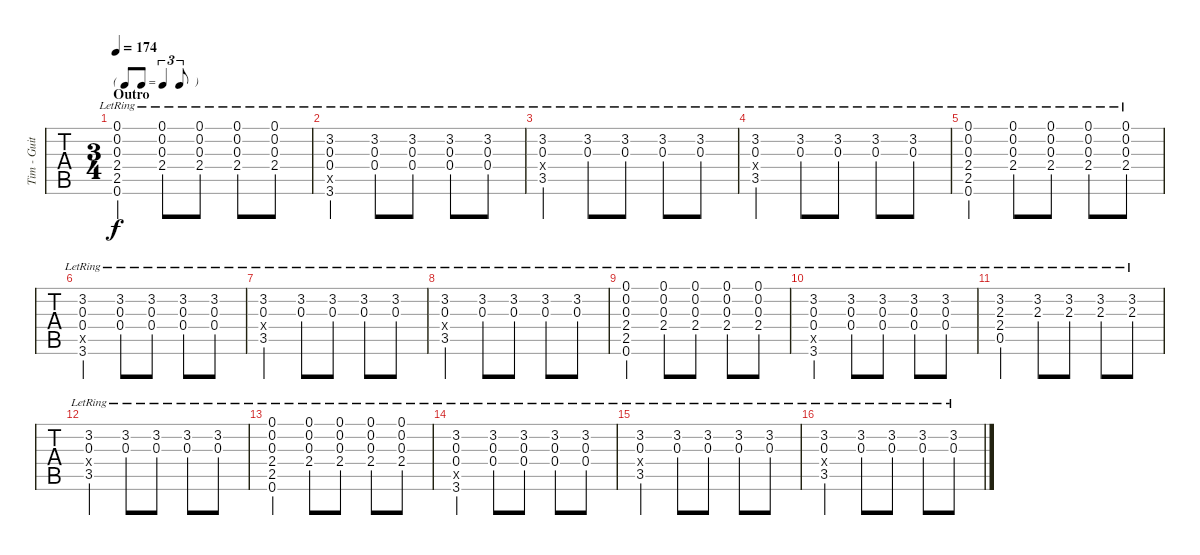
\track ("Tim - Guitar One" "Tim - Guit") {instrument acousticguitarsteel}
\staff {tabs}
\tuning (Eb4 Bb3 Gb3 Db3 Ab2 Eb2) {hide}
\ts (3 4)
\tf triplet8th
\section ("" "Outro")
\tempo 174
\clef g2
\ks ebminor
(0.1{lr} 0.2{lr} 0.3{lr} 2.4{lr} 2.5{lr} 0.6{lr}).4{dy f} (0.1{lr} 0.2{lr} 0.3{lr} 2.4{lr}).8 (0.1{lr} 0.2{lr} 0.3{lr} 2.4{lr}).8 (0.1{lr} 0.2{lr} 0.3{lr} 2.4{lr}).8 (0.1{lr} 0.2{lr} 0.3{lr} 2.4{lr}).8 |
(3.2{lr} 0.3{lr} 0.4{lr} 0.5{x} 3.6{lr}).4 (3.2{lr} 0.3{lr} 0.4{lr}).8 (3.2{lr} 0.3{lr} 0.4{lr}).8 (3.2{lr} 0.3{lr} 0.4{lr}).8 (3.2{lr} 0.3{lr} 0.4{lr}).8 |
(3.2{lr} 0.3{lr} 0.4{x} 3.5{lr}).4 (3.2{lr} 0.3{lr}).8 (3.2{lr} 0.3{lr}).8 (3.2{lr} 0.3{lr}).8 (3.2{lr} 0.3{lr}).8 |
(3.2{lr} 0.3{lr} 0.4{x} 3.5{lr}).4 (3.2{lr} 0.3{lr}).8 (3.2{lr} 0.3{lr}).8 (3.2{lr} 0.3{lr}).8 (3.2{lr} 0.3{lr}).8 |
(0.1{lr} 0.2{lr} 0.3{lr} 2.4{lr} 2.5{lr} 0.6{lr}).4 (0.1{lr} 0.2{lr} 0.3{lr} 2.4{lr}).8 (0.1{lr} 0.2{lr} 0.3{lr} 2.4{lr}).8 (0.1{lr} 0.2{lr} 0.3{lr} 2.4{lr}).8 (0.1{lr} 0.2{lr} 0.3{lr} 2.4{lr}).8 |
(3.2{lr} 0.3{lr} 0.4{lr} 0.5{x} 3.6{lr}).4 (3.2{lr} 0.3{lr} 0.4{lr}).8 (3.2{lr} 0.3{lr} 0.4{lr}).8 (3.2{lr} 0.3{lr} 0.4{lr}).8 (3.2{lr} 0.3{lr} 0.4{lr}).8 |
(3.2{lr} 0.3{lr} 0.4{x} 3.5{lr}).4 (3.2{lr} 0.3{lr}).8 (3.2{lr} 0.3{lr}).8 (3.2{lr} 0.3{lr}).8 (3.2{lr} 0.3{lr}).8 |
(3.2{lr} 0.3{lr} 0.4{x} 3.5{lr}).4 (3.2{lr} 0.3{lr}).8 (3.2{lr} 0.3{lr}).8 (3.2{lr} 0.3{lr}).8 (3.2{lr} 0.3{lr}).8 |
(0.1{lr} 0.2{lr} 0.3{lr} 2.4{lr} 2.5{lr} 0.6{lr}).4 (0.1{lr} 0.2{lr} 0.3{lr} 2.4{lr}).8 (0.1{lr} 0.2{lr} 0.3{lr} 2.4{lr}).8 (0.1{lr} 0.2{lr} 0.3{lr} 2.4{lr}).8 (0.1{lr} 0.2{lr} 0.3{lr} 2.4{lr}).8 |
(3.2{lr} 0.3{lr} 0.4{lr} 0.5{x} 3.6{lr}).4 (3.2{lr} 0.3{lr} 0.4{lr}).8 (3.2{lr} 0.3{lr} 0.4{lr}).8 (3.2{lr} 0.3{lr} 0.4{lr}).8 (3.2{lr} 0.3{lr} 0.4{lr}).8 |
(3.2{lr} 2.3{lr} 2.4 0.5{lr}).4 (3.2{lr} 2.3{lr}).8 (3.2{lr} 2.3{lr}).8 (3.2{lr} 2.3{lr}).8 (3.2{lr} 2.3{lr}).8 |
(3.2{lr} 0.3{lr} 0.4{x} 3.5{lr}).4 (3.2{lr} 0.3{lr}).8 (3.2{lr} 0.3{lr}).8 (3.2{lr} 0.3{lr}).8 (3.2{lr} 0.3{lr}).8 |
(0.1{lr} 0.2{lr} 0.3{lr} 2.4{lr} 2.5{lr} 0.6{lr}).4 (0.1{lr} 0.2{lr} 0.3{lr} 2.4{lr}).8 (0.1{lr} 0.2{lr} 0.3{lr} 2.4{lr}).8 (0.1{lr} 0.2{lr} 0.3{lr} 2.4{lr}).8 (0.1{lr} 0.2{lr} 0.3{lr} 2.4{lr}).8 |
(3.2{lr} 0.3{lr} 0.4{lr} 0.5{x} 3.6{lr}).4 (3.2{lr} 0.3{lr} 0.4{lr}).8 (3.2{lr} 0.3{lr} 0.4{lr}).8 (3.2{lr} 0.3{lr} 0.4{lr}).8 (3.2{lr} 0.3{lr} 0.4{lr}).8 |
(3.2{lr} 0.3{lr} 0.4{x} 3.5{lr}).4 (3.2{lr} 0.3{lr}).8 (3.2{lr} 0.3{lr}).8 (3.2{lr} 0.3{lr}).8 (3.2{lr} 0.3{lr}).8 |
(3.2{lr} 0.3{lr} 0.4{x} 3.5{lr}).4 (3.2{lr} 0.3{lr}).8 (3.2{lr} 0.3{lr}).8 (3.2{lr} 0.3{lr}).8 (3.2{lr} 0.3{lr}).8
